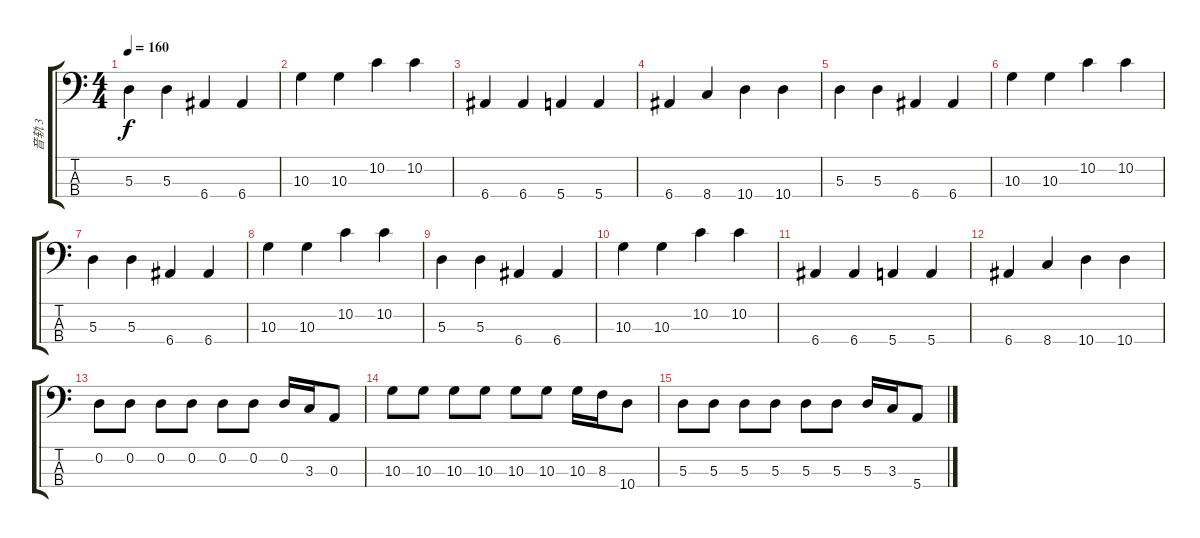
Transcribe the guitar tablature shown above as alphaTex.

\track ("音轨 3" "音轨 3") {instrument electricbassfinger}
\staff {score tabs}
\tuning (G2 D2 A1 E1) {hide}
\ts (4 4)
\tempo 160
\clef f4
\ks c
5.3.4{dy f} 5.3.4 6.4.4 6.4.4 |
10.3.4 10.3.4 10.2.4 10.2.4 |
6.4.4 6.4.4 5.4.4 5.4.4 |
6.4.4 8.4.4 10.4.4 10.4.4 |
5.3.4 5.3.4 6.4.4 6.4.4 |
10.3.4 10.3.4 10.2.4 10.2.4 |
5.3.4 5.3.4 6.4.4 6.4.4 |
10.3.4 10.3.4 10.2.4 10.2.4 |
5.3.4 5.3.4 6.4.4 6.4.4 |
10.3.4 10.3.4 10.2.4 10.2.4 |
6.4.4 6.4.4 5.4.4 5.4.4 |
6.4.4 8.4.4 10.4.4 10.4.4 |
0.2.8 0.2.8 0.2.8 0.2.8 0.2.8 0.2.8 0.2.16 3.3.16 0.3.8 |
10.3.8 10.3.8 10.3.8 10.3.8 10.3.8 10.3.8 10.3.16 8.3.16 10.4.8 |
5.3.8 5.3.8 5.3.8 5.3.8 5.3.8 5.3.8 5.3.16 3.3.16 5.4.8
